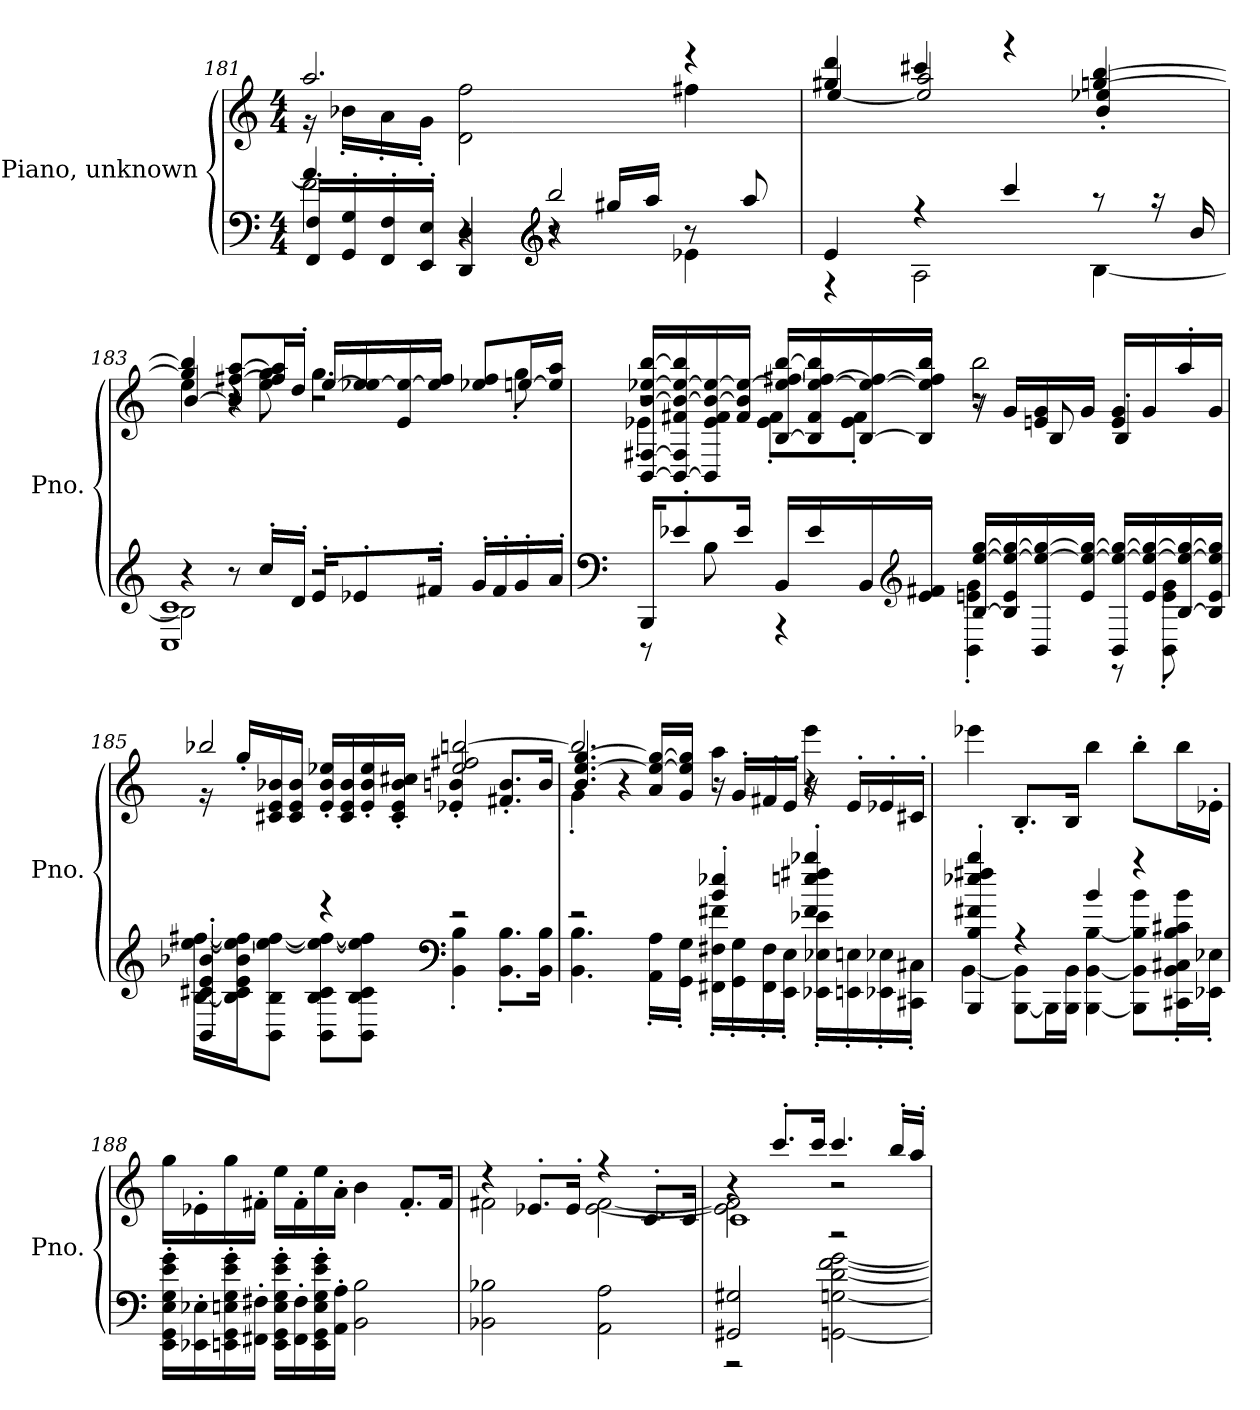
**kern	**kern
*part1	*part1
*staff2	*staff1
*I"Piano, unknown	*
*I'Pno.	*
!!LO:LB:g=z
*clefF4	*clefG2
*k[]	*k[]
*M4/4	*M4/4
=181	=181
*^	*^
*	*^	*	*
4a/]	2f\	16FF/' 16F/'LL	2.aa/	16r
.	.	16GG/' 16G/'	.	16b-X'\LL
.	.	16FF/' 16F/'	.	16a'\
.	.	16EE/' 16E/'JJ	.	16g'\JJ
4r	.	4DD/ 4D/	.	2d\ 2ff\
*clefG2	*	*	*	*
2bb/	4r	8r	.	.
.	.	16gg#X/LL	.	.
.	.	16aa/JJ	.	.
.	4e-X\	8r	4r	4ff#X\
.	.	8aa/	.	.
*	*v	*v	*	*
=182	=182	=182	=182
4e/	4r	4gg#X/ 4ddd/	[4ee/
4r	2A\	4ccc#X/	2ee/] 2aa/
4ccc/	.	4r	.
8r	[4B\	[4ggn/ [4bb/	4b/' 4ee-X/'
16r	.	.	.
16b/	.	.	.
!!LO:LB:g=z
=183	=183	=183	=183
*	*^	*	*^
4r	2B\]	1C 1c	4gg/] 4bb/]	4ee\	[4b/
8r	.	.	4r	8r	8b/] [8ff#X/ [8aa/L
16cc'/LL	.	.	.	8ee\ 8gg\	16ff#/] 16aa/]L
16d'/JJ	.	.	.	.	16dd'/JJ
16e'/KL	2r	.	2r	4.gg\	[16ee/LL
8e-X'/	.	.	.	.	16ee-X/ 16ee/_
.	.	.	.	.	16e/ 16ee/_
16f#X'/Jk	.	.	.	.	16ee/] 16ff#/JJ
16g'/LL	.	.	.	.	8ee-X/ 8ff#/L
16f#'/	.	.	.	.	.
16g'/	.	.	.	8gg'\	[16een/L
16a'/JJ	.	.	.	.	16ee/] 16aa/JJ
*v	*v	*v	*	*	*
!!LO:LB:g=z	!!	!!
=184	=184	=184	=184
*clefF4	*	*	*
*^	*	*	*
16BBB/KL	8r	[16BB/ [16F#X/ [16b/ [16ee-X/ [16bb/LL	4e-X'\	2r
8e-X'/	.	16BB/_ 16F#/] 16f#X/ 16b/_ 16ee-/_ 16bb/]	.	.
.	8B\	16BB/] 16e-/ 16f#/ 16b/_ 16ee-/_	.	.
16e-/Jk	.	16f#/ 16b/] 16ee-/_JJ	.	.
16BB/LL	4r	[16B/ 16ee-/_ [16ff#X/ [16bb/LL	8e-\' 8f#\'L	.
16e-/	.	16B/] 16f#/ 16ee-/_ 16ff#/_ 16bb/]	.	.
16BB/	.	[16B/ 16ee-/_ 16ff#/_	8e-\' 8f#\'J	.
*clefG2	*	*	*	*
16e-/ 16f#X/JJ	.	16B/] 16ee-/] 16ff#/] 16bb/JJ	.	.
[16B/ [16ee/ [16gg/LL	4BB\' 4en\' 4g\'	16r	2bb\	8r
16B/] 16e/ 16ee/_ 16gg/_	.	16g/LL	.	.
16BB/ 16ee/_ 16gg/_	.	16en/ 16g/	.	8B/
16e/ 16ee/_ 16gg/_JJ	.	16g/JJ	.	.
16BB/ 16ee/_ 16gg/_LL	8r	16e/ 16g/LL	.	4B'/
16e/ 16ee/_ 16gg/_	.	16g/	.	.
[16B/ 16ee/_ 16gg/_	8BB\' 8e\' 8g\'	16aa'/	.	.
16B/] 16e/ 16ee/] 16gg/]JJ	.	16g/JJ	.	.
*	*	*	*v	*v
!!LO:LB:g=z
=185	=185	=185	=185
4BB/' 4c#X/' 4e/' 4b-X/'	[16B\ [16ee\ [16ff#X\LL	2bb-X/	16r
.	16B\] 16c#\ 16e\ 16b-\ 16ee\_ 16ff#\_J	.	16gg'/LL
.	8BB\ 8B\ 8ee\_ 8ff#\_J	.	16c#X/ 16e/ 16b-X/
.	.	.	16c#/ 16e/ 16b-/JJ
4r	8BB\ 8B\ 8c#\ 8ee\_ 8ff#\_L	.	16e/' 16b-/' 16ee-X/'LL
.	.	.	16c#/ 16e/ 16b-/
.	8BB\ 8B\ 8c#\ 8ee\] 8ff#\]J	.	16e/' 16b-/' 16ee-/'
.	.	.	16c#/' 16e/' 16b-/' 16cc#X/'JJ
*clefF4	*	*	*
2r	4BB\' 4B\'	2ee-/ 2ff#X/ [2bbn/	4e-X/' 4bn/'
.	8.BB\' 8.B\'L	.	8.f#X/' 8.b/'L
.	16BB\ 16B\Jk	.	16b/Jk
=186	=186	=186	=186
*	*	*	*^
2r	4.BB\ 4.B\	2.bb/]	4g'\	4.b/ [4.ee/ [4.gg/
.	.	.	4r	.
.	16AA\' 16A\'LL	.	.	16a/ 16ee/_ 16gg/_LL
.	16GG\' 16G\'JJ	.	.	16g/ 16ee/] 16gg/]JJ
4b/' 4ee-X/'	16FF#X\' 16F#X\' 16f#X\'LL	.	4aa\	16r
.	16GG\' 16G\'	.	.	16g'/LL
.	16FF#\' 16F#\'	.	.	16f#X'/
.	16EE\' 16E\'JJ	.	.	16e'/JJ
4f#/' 4een/' 4ff#X/' 4bb-X/'	16EE-X\' 16E-X\' 16e-X\'LL	4r	4eee\	16r
.	16EEn\' 16En\'	.	.	16e'/LL
.	16EE-X\' 16E-X\'	.	.	16e-X'/
.	16CC#X\' 16C#X\'JJ	.	.	16c#X'/JJ
*	*	*v	*v	*v
!!LO:PB:g=z
=187	=187	=187
4BBB/' 4B/' 4f#X/' 4ee-X/' 4ff#X/' 4bb/'	[4BB\	4eee-X\
4r	[8BBB\ 8BB\]L	8.B'/L
.	16BBB\L]	.
.	16BBB\ 16BB\JJ	16B/Jk
4b/	[4BBB\ [4BB\ [4B\	4bb\
4r	8BBB\] 8BB\] 8B\] 8b\L	8bb'\L
.	16CC#X\' 16BB\' 16C#X\' 16B\' 16c#X\' 16b\'L	16bb\L
.	16EE-X\' 16E-X\'JJ	16e-X'\JJ
*v	*v	*
=188	=188
16EE\' 16GG\' 16E\' 16G\' 16e\' 16g\'LL	16gg\LL
16EE-X\' 16E-X\'	16e-X'\
16EEn\' 16GG\' 16En\' 16G\' 16e\' 16g\'	16gg\
16FF#X\' 16F#X\'JJ	16f#X'\JJ
16EE\' 16GG\' 16E\' 16G\' 16e\' 16g\'LL	16ee\LL
16FF#\' 16F#\'	16f#'\
16EE\' 16GG\' 16E\' 16G\' 16e\' 16g\'	16ee\
16AA\' 16A\'JJ	16a'\JJ
2BB\ 2B\	4b\
.	8.f#'/L
.	16f#/Jk
=189	=189
*	*^
2BB-X\ 2B-X\	4r	2f#X\
.	8.e-X'/L	.
.	16e-'/Jk	.
2AA\ 2A\	4r	[2e-\ [2f#\
.	8.c'/L	.
.	16c/Jk	.
!!LO:LB:g=z
=190	=190	=190
*^	*	*^
2GG#X/ 2G#X/	2r	4r	2e-\] 2f#\]	1c
.	.	8.ccc'/L	.	.
.	.	16ccc/Jk	.	.
2r	[2GGn\ [2Gn\ [2d\ [2f\ [2g\	4.ccc/	2r	.
.	.	16bb'/LL	.	.
.	.	16aa'/JJ	.	.
*v	*v	*	*	*
*	*v	*v	*v
=	=
*-	*-
